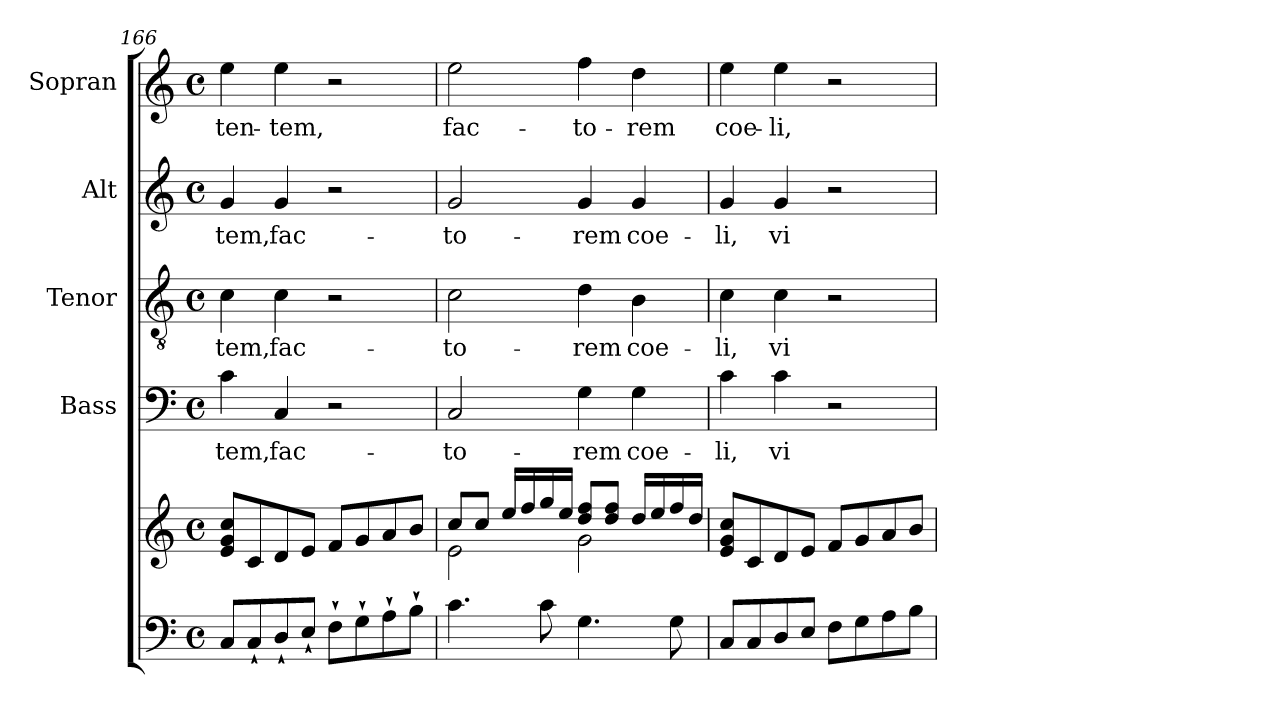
**kern	**kern	**kern	**text	**kern	**text	**kern	**text	**kern	**text
*part5	*part5	*part4	*part4	*part3	*part3	*part2	*part2	*part1	*part1
*staff6	*staff5	*staff4	*staff4	*staff3	*staff3	*staff2	*staff2	*staff1	*staff1
*	*	*I"Bass	*	*I"Tenor	*	*I"Alt	*	*I"Sopran	*
*	*	*I'B.	*	*I'T.	*	*I'A.	*	*I'S.	*
*clefF4	*clefG2	*clefF4	*	*clefGv2	*	*clefG2	*	*clefG2	*
*k[]	*k[]	*k[]	*	*k[]	*	*k[]	*	*k[]	*
*C:	*C:	*C:	*	*C:	*	*C:	*	*C:	*
*M4/4	*M4/4	*M4/4	*	*M4/4	*	*M4/4	*	*M4/4	*
*met(c)	*met(c)	*met(c)	*	*met(c)	*	*met(c)	*	*met(c)	*
=166	=166	=166	=166	=166	=166	=166	=166	=166	=166
!	!	!	!LO:LY:b	!	!LO:LY:b	!	!LO:LY:b	!	!LO:LY:b
8C/L	8e/ 8g/ 8cc/L	4c\	-tem,	4c\	-tem,	4g/	-tem,	4ee\	-ten-
8C`</	8c/	.	.	.	.	.	.	.	.
!	!	!	!LO:LY:b	!	!LO:LY:b	!	!LO:LY:b	!	!LO:LY:b
8D`</	8d/	4C/	fac-	4c\	fac-	4g/	fac-	4ee\	-tem,
8E`</J	8e/J	.	.	.	.	.	.	.	.
8F`>\L	8f/L	2r	.	2r	.	2r	.	2r	.
8G`>\	8g/	.	.	.	.	.	.	.	.
8A`>\	8a/	.	.	.	.	.	.	.	.
8B`>\J	8b/J	.	.	.	.	.	.	.	.
=167	=167	=167	=167	=167	=167	=167	=167	=167	=167
*	*^	*	*	*	*	*	*	*	*
!	!	!	!	!LO:LY:b	!	!LO:LY:b	!	!LO:LY:b	!	!LO:LY:b
4.c\	8cc/L	2e\	2C/	-to-	2c\	-to-	2g/	-to-	2ee\	fac-
.	8cc/J	.	.	.	.	.	.	.	.	.
.	16ee/LL	.	.	.	.	.	.	.	.	.
.	16ff/	.	.	.	.	.	.	.	.	.
8c\	16gg/	.	.	.	.	.	.	.	.	.
.	16ee/JJ	.	.	.	.	.	.	.	.	.
!	!	!	!	!LO:LY:b	!	!LO:LY:b	!	!LO:LY:b	!	!LO:LY:b
4.G\	8dd/ 8ff/L	2g\	4G\	-rem	4d\	-rem	4g/	-rem	4ff\	-to-
.	8dd/ 8ff/J	.	.	.	.	.	.	.	.	.
!	!	!	!	!LO:LY:b	!	!LO:LY:b	!	!LO:LY:b	!	!LO:LY:b
.	16dd/LL	.	4G\	coe-	4B\	coe-	4g/	coe-	4dd\	-rem
.	16ee/	.	.	.	.	.	.	.	.	.
8G\	16ff/	.	.	.	.	.	.	.	.	.
.	16dd/JJ	.	.	.	.	.	.	.	.	.
*	*v	*v	*	*	*	*	*	*	*	*
!!LO:LB:g=z
=168	=168	=168	=168	=168	=168	=168	=168	=168	=168
!	!	!	!LO:LY:b	!	!LO:LY:b	!	!LO:LY:b	!	!LO:LY:b
8C/L	8e/ 8g/ 8cc/L	4c\	-li,	4c\	-li,	4g/	-li,	4ee\	coe-
8C/	8c/	.	.	.	.	.	.	.	.
!	!	!	!LO:LY:b	!	!LO:LY:b	!	!LO:LY:b	!	!LO:LY:b
8D/	8d/	4c\	vi-	4c\	vi-	4g/	vi-	4ee\	-li,
8E/J	8e/J	.	.	.	.	.	.	.	.
8F\L	8f/L	2r	.	2r	.	2r	.	2r	.
8G\	8g/	.	.	.	.	.	.	.	.
8A\	8a/	.	.	.	.	.	.	.	.
8B\J	8b/J	.	.	.	.	.	.	.	.
=	=	=	=	=	=	=	=	=	=
*-	*-	*-	*-	*-	*-	*-	*-	*-	*-
